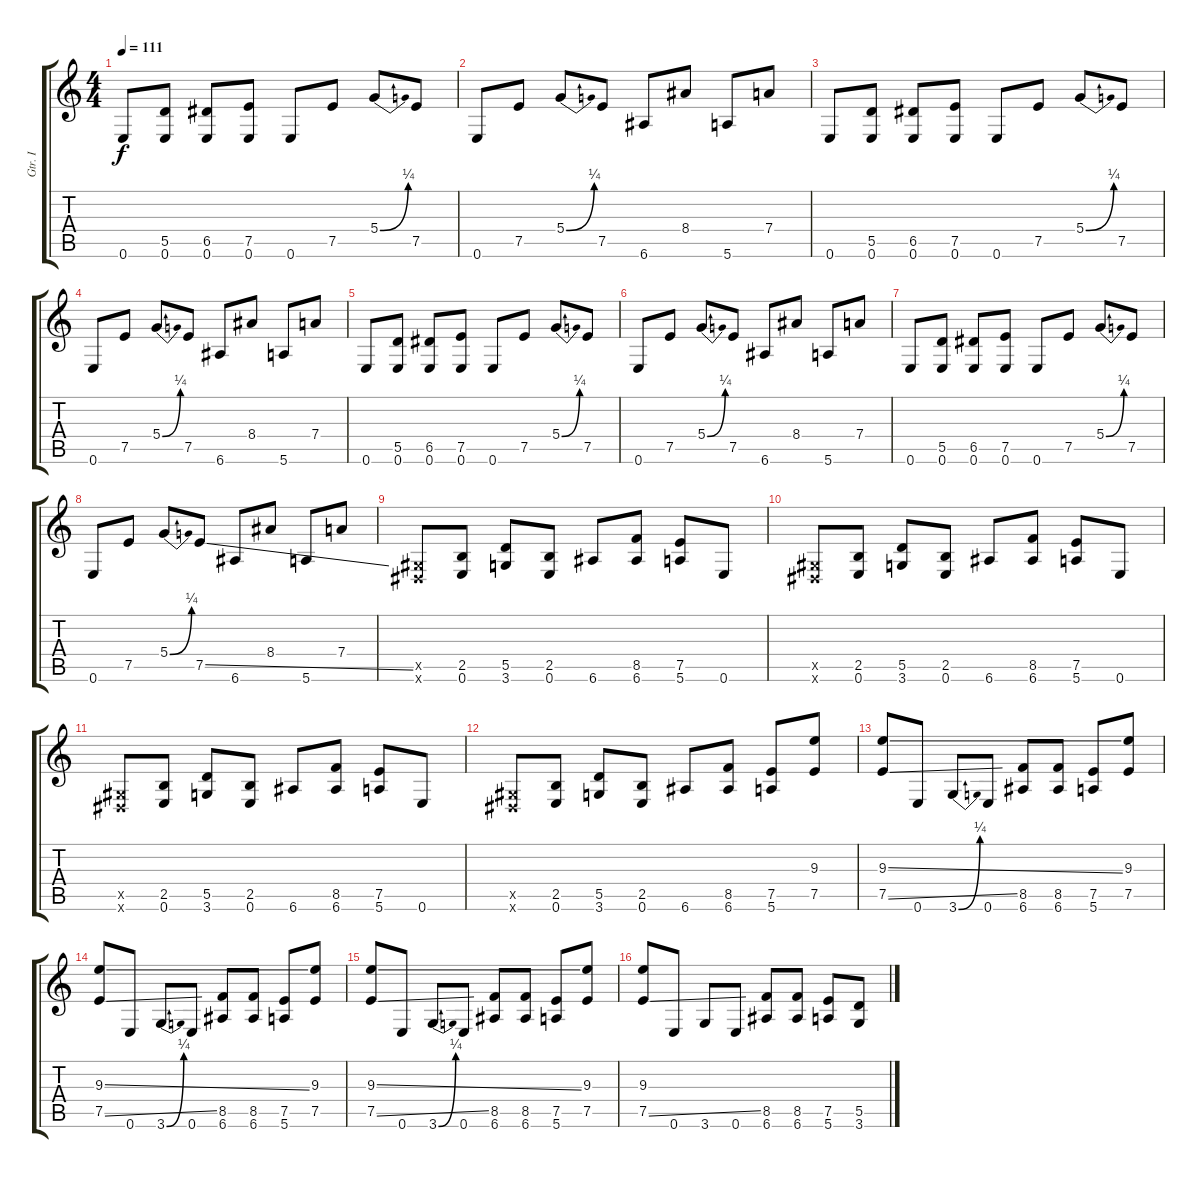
\track ("Gtr. I" "Gtr. I") {instrument distortionguitar}
\staff {score tabs}
\tuning (E4 B3 G3 D3 A2 E2) {hide}
\ts (4 4)
\tempo 111
\clef g2
\ks c
0.6.8{dy f} (5.5 0.6).8 (6.5 0.6).8 (7.5 0.6).8 0.6.8 7.5.8 5.4{be (bend 0 0 60 1)}.8 7.5.8 |
0.6.8 7.5.8 5.4{be (bend 0 0 60 1)}.8 7.5.8 6.6.8 8.4.8 5.6.8 7.4.8 |
0.6.8 (5.5 0.6).8 (6.5 0.6).8 (7.5 0.6).8 0.6.8 7.5.8 5.4{be (bend 0 0 60 1)}.8 7.5.8 |
0.6.8 7.5.8 5.4{be (bend 0 0 60 1)}.8 7.5.8 6.6.8 8.4.8 5.6.8 7.4.8 |
0.6.8 (5.5 0.6).8 (6.5 0.6).8 (7.5 0.6).8 0.6.8 7.5.8 5.4{be (bend 0 0 60 1)}.8 7.5.8 |
0.6.8 7.5.8 5.4{be (bend 0 0 60 1)}.8 7.5.8 6.6.8 8.4.8 5.6.8 7.4.8 |
0.6.8 (5.5 0.6).8 (6.5 0.6).8 (7.5 0.6).8 0.6.8 7.5.8 5.4{be (bend 0 0 60 1)}.8 7.5.8 |
0.6.8 7.5.8 5.4{be (bend 0 0 60 1)}.8 7.5{ss}.8 6.6.8 8.4.8 5.6.8 7.4.8 |
(-1.5{x} -1.6{x}).8 (2.5 0.6).8 (5.5 3.6).8 (2.5 0.6).8 6.6.8 (8.5 6.6).8 (7.5 5.6).8 0.6.8 |
(-1.5{x} -1.6{x}).8 (2.5 0.6).8 (5.5 3.6).8 (2.5 0.6).8 6.6.8 (8.5 6.6).8 (7.5 5.6).8 0.6.8 |
(-1.5{x} -1.6{x}).8 (2.5 0.6).8 (5.5 3.6).8 (2.5 0.6).8 6.6.8 (8.5 6.6).8 (7.5 5.6).8 0.6.8 |
(-1.5{x} -1.6{x}).8 (2.5 0.6).8 (5.5 3.6).8 (2.5 0.6).8 6.6.8 (8.5 6.6).8 (7.5 5.6).8 (9.3 7.5).8 |
(9.3{ss} 7.5{ss}).8 0.6.8 3.6{be (bend 0 0 60 1)}.8 0.6.8 (8.5 6.6).8 (8.5 6.6).8 (7.5 5.6).8 (9.3 7.5).8 |
(9.3{ss} 7.5{ss}).8 0.6.8 3.6{be (bend 0 0 60 1)}.8 0.6.8 (8.5 6.6).8 (8.5 6.6).8 (7.5 5.6).8 (9.3 7.5).8 |
(9.3{ss} 7.5{ss}).8 0.6.8 3.6{be (bend 0 0 60 1)}.8 0.6.8 (8.5 6.6).8 (8.5 6.6).8 (7.5 5.6).8 (9.3 7.5).8 |
(9.3 7.5{ss}).8 0.6.8 3.6.8 0.6.8 (8.5 6.6).8 (8.5 6.6).8 (7.5 5.6).8 (5.5 3.6).8
